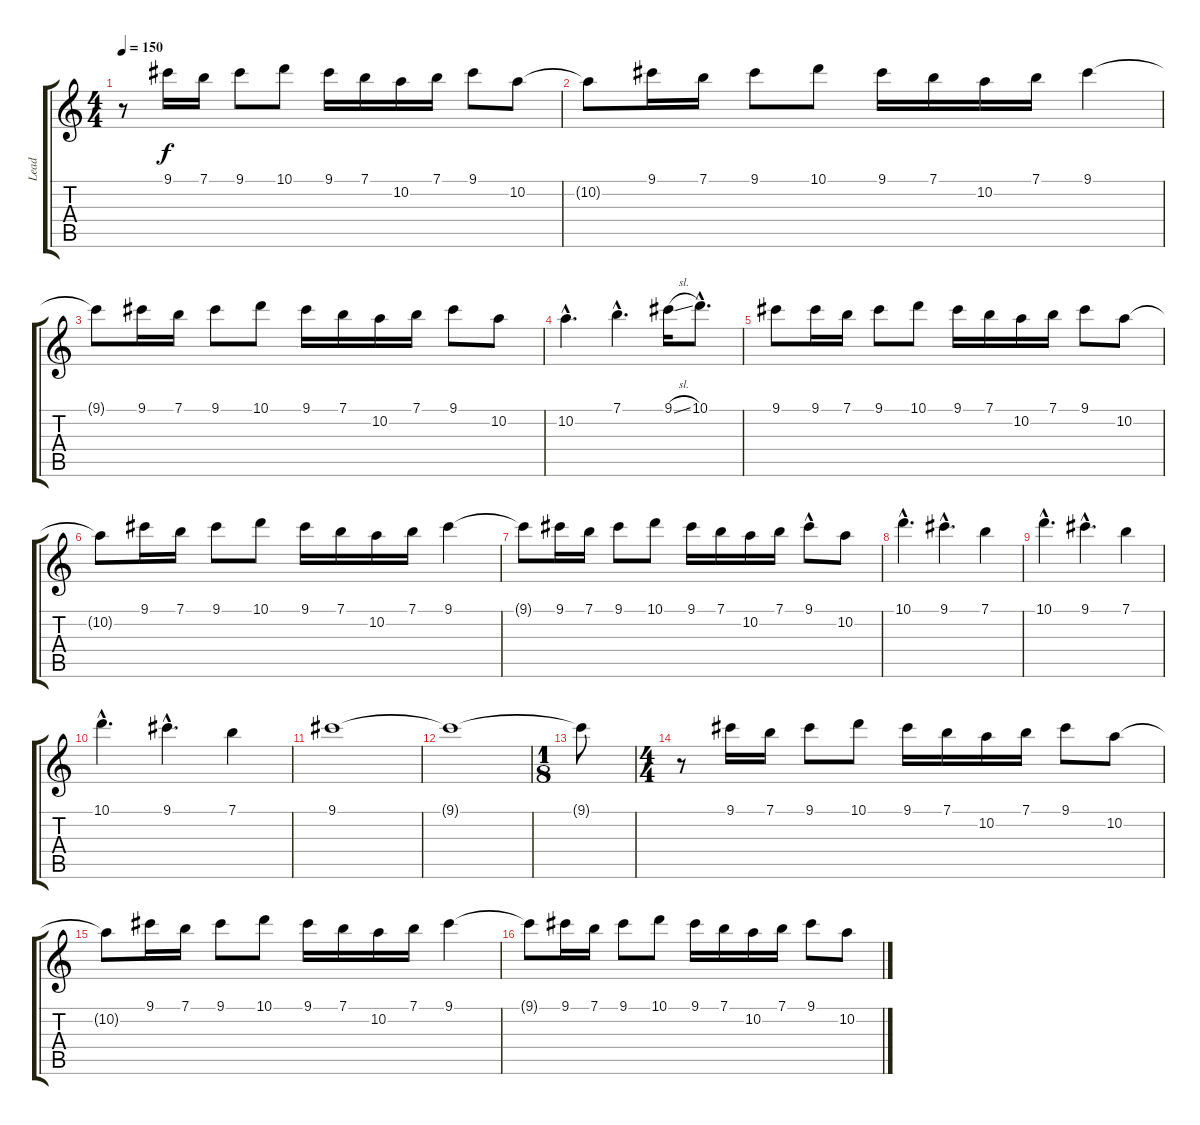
\track ("Lead" "Lead") {instrument overdrivenguitar}
\staff {score tabs}
\tuning (E4 B3 G3 D3 A2 E2) {hide}
\ts (4 4)
\tempo 150
\clef g2
\ks c
r.8{dy f instrument overdrivenguitar} 9.1.16 7.1.16 9.1.8 10.1.8 9.1.16 7.1.16 10.2.16 7.1.16 9.1.8 10.2.8 |
10.2{t}.8 9.1.16 7.1.16 9.1.8 10.1.8 9.1.16 7.1.16 10.2.16 7.1.16 9.1.4 |
9.1{t}.8 9.1.16 7.1.16 9.1.8 10.1.8 9.1.16 7.1.16 10.2.16 7.1.16 9.1.8 10.2.8 |
10.2{hac}.4{d} 7.1{hac}.4{d} 9.1{sl}.16 10.1{hac}.8{d} |
9.1.8 9.1.16 7.1.16 9.1.8 10.1.8 9.1.16 7.1.16 10.2.16 7.1.16 9.1.8 10.2.8 |
10.2{t}.8 9.1.16 7.1.16 9.1.8 10.1.8 9.1.16 7.1.16 10.2.16 7.1.16 9.1.4 |
9.1{t}.8 9.1.16 7.1.16 9.1.8 10.1.8 9.1.16 7.1.16 10.2.16 7.1.16 9.1{hac}.8 10.2.8 |
10.1{hac}.4{d} 9.1{hac}.4{d} 7.1.4 |
10.1{hac}.4{d} 9.1{hac}.4{d} 7.1.4 |
10.1{hac}.4{d} 9.1{hac}.4{d} 7.1.4 |
9.1.1 |
9.1{t}.1 |
\ts (1 8)
9.1{t}.8 |
\ts (4 4)
r.8 9.1.16 7.1.16 9.1.8 10.1.8 9.1.16 7.1.16 10.2.16 7.1.16 9.1.8 10.2.8 |
10.2{t}.8 9.1.16 7.1.16 9.1.8 10.1.8 9.1.16 7.1.16 10.2.16 7.1.16 9.1.4 |
9.1{t}.8 9.1.16 7.1.16 9.1.8 10.1.8 9.1.16 7.1.16 10.2.16 7.1.16 9.1.8 10.2.8
